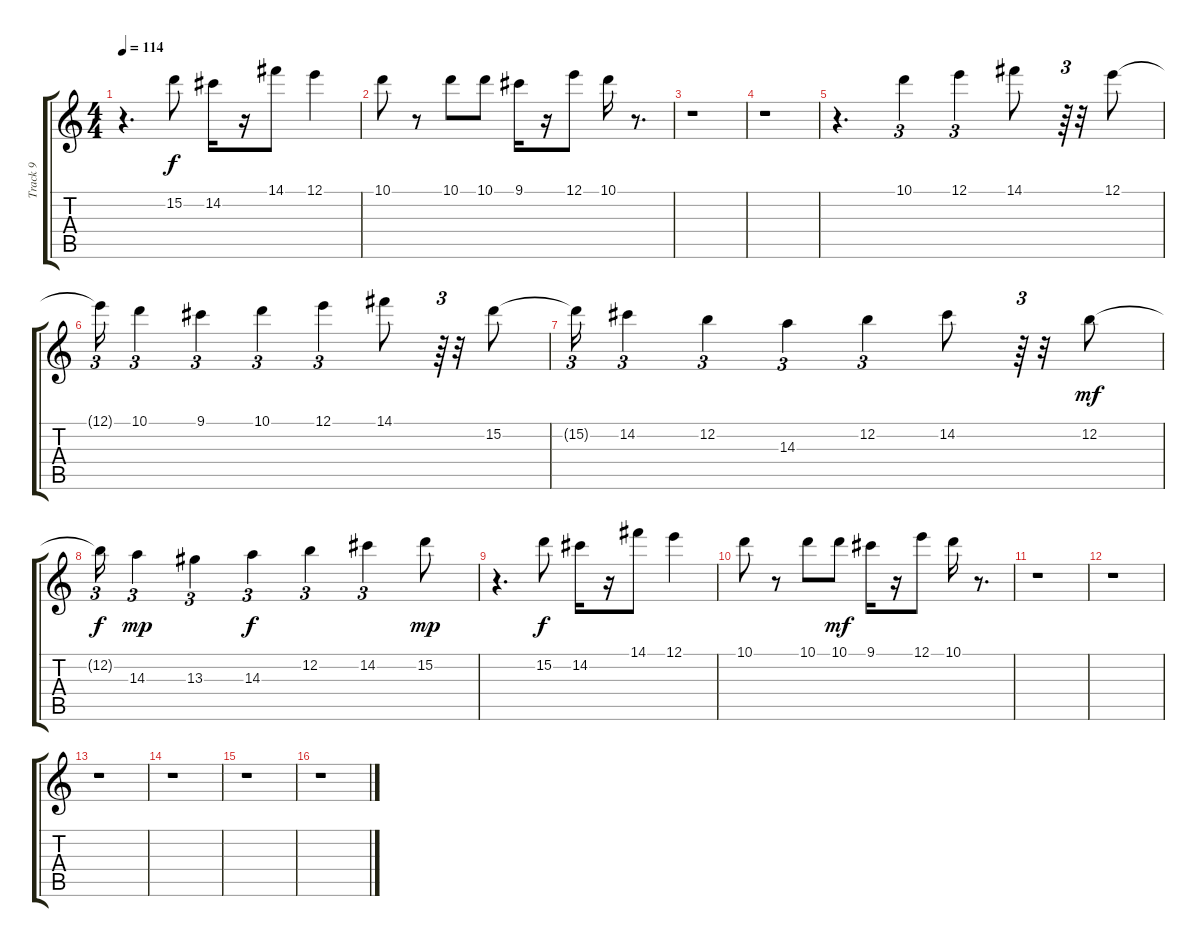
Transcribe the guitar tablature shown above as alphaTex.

\track ("Track 9" "Track 9") {instrument overdrivenguitar}
\staff {score tabs}
\tuning (E4 B3 G3 D3 A2 E2) {hide}
\ts (4 4)
\tempo 114
\clef g2
\ks c
r.4{d dy mp} 15.2.8{dy f} 14.2.16 r.16 14.1.8 12.1.4 |
10.1.8 r.8 10.1.8 10.1.8 9.1.16 r.16 12.1.8 10.1.16 r.8{d} |
r.1 |
r.1 |
r.4{d} 10.1.4{tu (3 2)} 12.1.4{tu (3 2)} 14.1.8 r.64{tu (3 2)} r.32 12.1.8 |
12.1{t}.16{tu (3 2)} 10.1.4{tu (3 2)} 9.1.4{tu (3 2)} 10.1.4{tu (3 2)} 12.1.4{tu (3 2)} 14.1.8 r.64{tu (3 2)} r.32 15.2.8 |
15.2{t}.16{tu (3 2)} 14.2.4{tu (3 2)} 12.2.4{tu (3 2)} 14.3.4{tu (3 2)} 12.2.4{tu (3 2)} 14.2.8 r.64{tu (3 2)} r.32 12.2.8{dy mf} |
12.2{t}.16{tu (3 2) dy f} 14.3.4{tu (3 2) dy mp} 13.3.4{tu (3 2)} 14.3.4{tu (3 2) dy f} 12.2.4{tu (3 2)} 14.2.4{tu (3 2)} 15.2.8{dy mp} |
r.4{d} 15.2.8{dy f} 14.2.16 r.16 14.1.8 12.1.4 |
10.1.8 r.8 10.1.8 10.1.8{dy mf} 9.1.16 r.16 12.1.8 10.1.16 r.8{d} |
r.1 |
r.1 |
r.1 |
r.1 |
r.1 |
r.1
